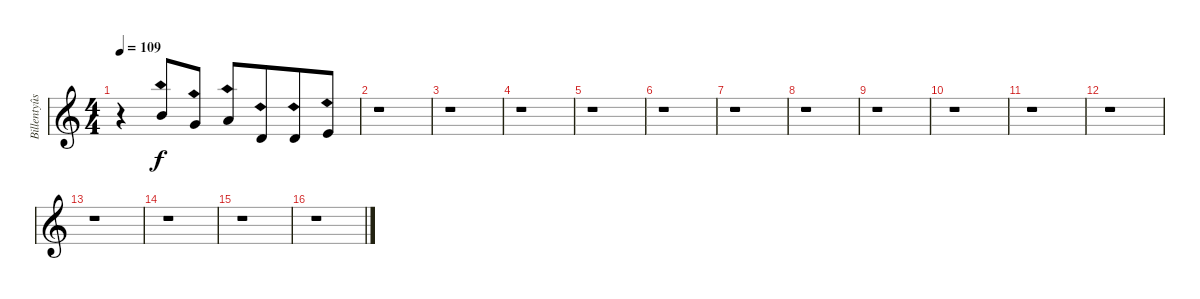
\track ("Billentyûs 1 (Jon Lord)" "Billentyûs") {instrument stringensemble1}
\staff {score}
\tuning (E4 B3 G3 D3 A2 E2) {hide}
\ts (4 4)
\tempo 109
\clef g2
\ks c
r.4{dy f} 7.1{ph 12}.8 3.1{ph 12}.8 5.1{ph 12}.8 3.2{ph 12}.8{beam merge} 3.2{ph 12}.8 0.1{ph 12}.8 |
r.1 |
r.1 |
r.1 |
r.1 |
r.1 |
r.1 |
r.1 |
r.1 |
r.1 |
r.1 |
r.1 |
r.1 |
r.1 |
r.1 |
r.1
